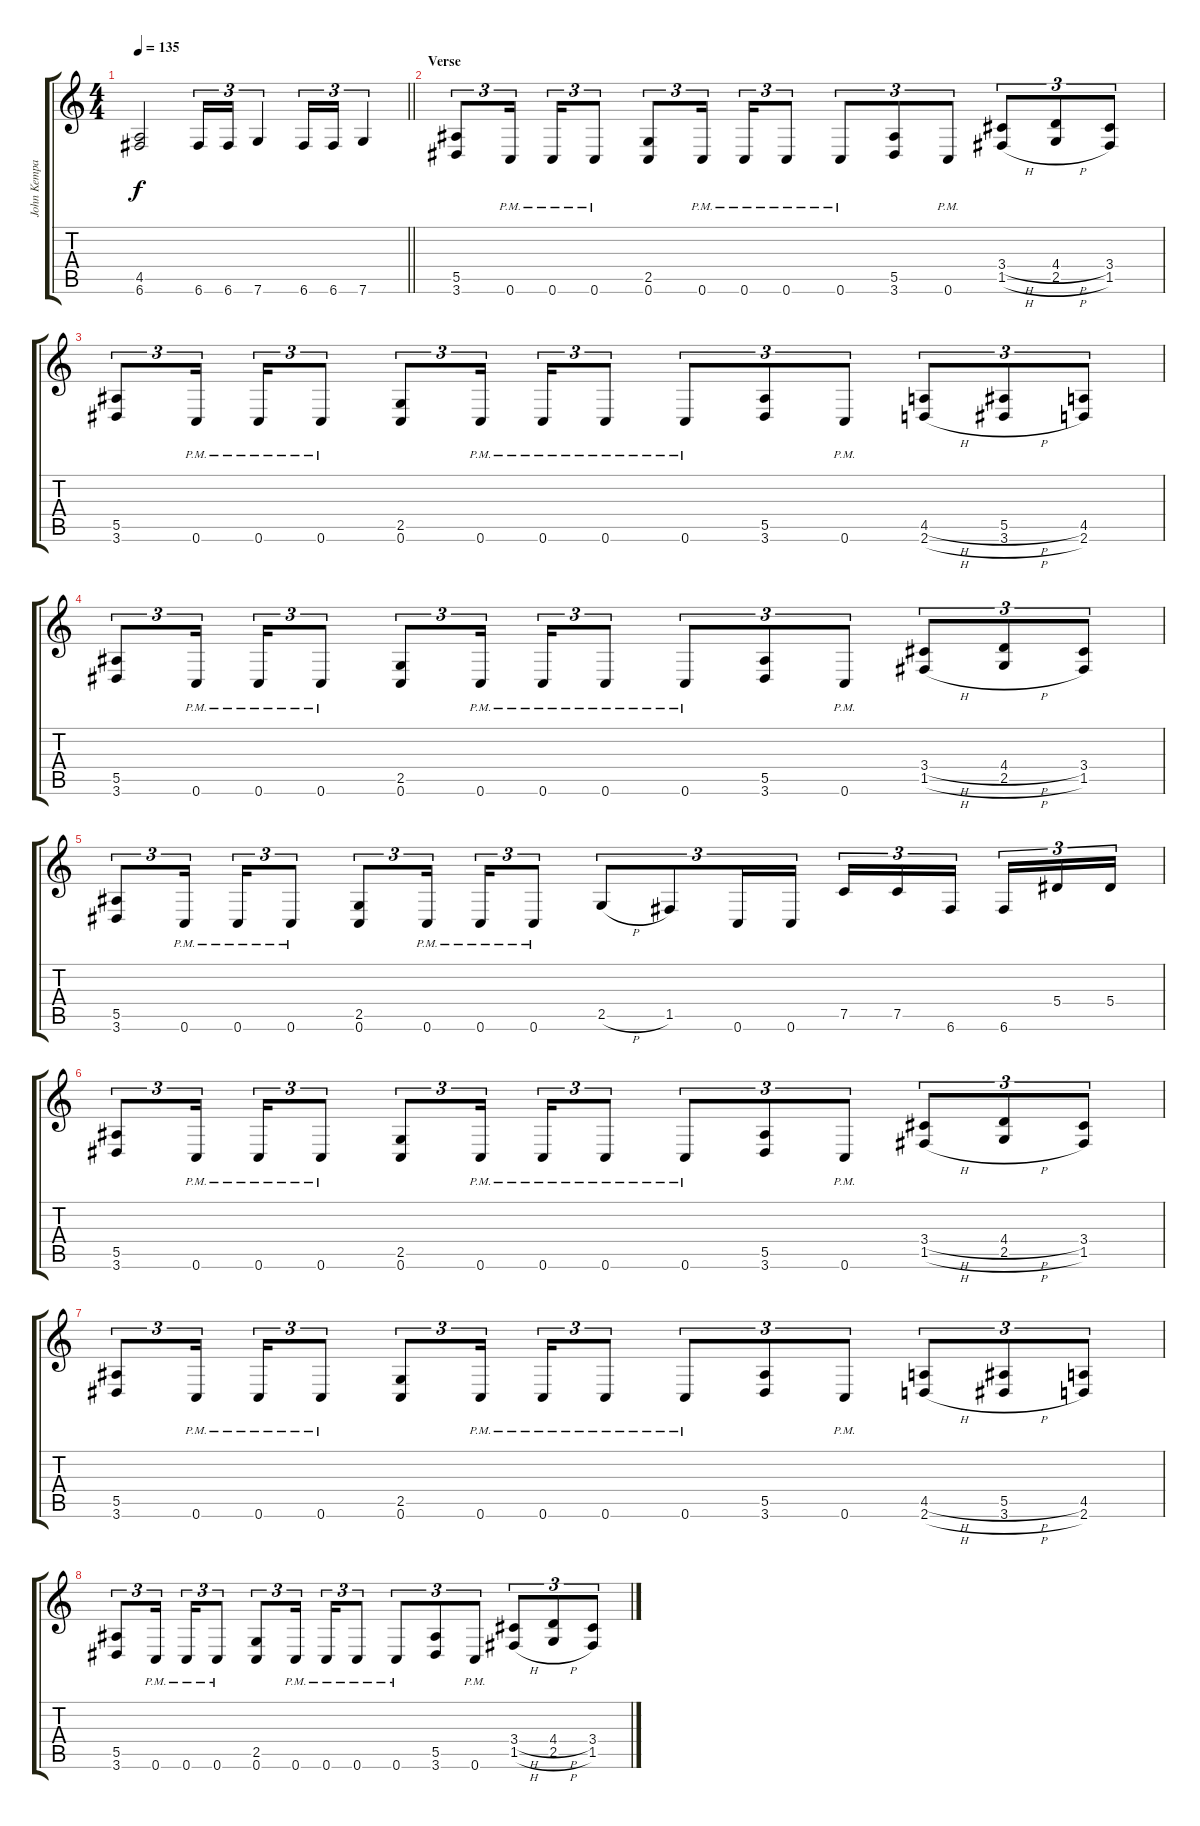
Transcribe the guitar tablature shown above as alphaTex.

\track ("John Kempainen" "John Kempa") {instrument overdrivenguitar}
\staff {score tabs}
\tuning (C4 G3 Eb3 Bb2 F2 C2) {hide}
\ts (4 4)
\tempo 135
\clef g2
\barLineRight lightlight
\ks c
(4.5 6.6).2{dy f} 6.6.16{tu (3 2)} 6.6.16{tu (3 2)} 7.6.4{tu (3 2)} 6.6.16{tu (3 2)} 6.6.16{tu (3 2)} 7.6.4{tu (3 2)} |
\section ("" "Verse")
(5.5 3.6).8{tu (3 2)} 0.6{pm}.16{tu (3 2) beam splitsecondary} 0.6{pm}.16{tu (3 2)} 0.6{pm}.8{tu (3 2)} (2.5 0.6).8{tu (3 2)} 0.6{pm}.16{tu (3 2) beam splitsecondary} 0.6{pm}.16{tu (3 2)} 0.6{pm}.8{tu (3 2)} 0.6{pm}.8{tu (3 2)} (5.5 3.6).8{tu (3 2)} 0.6{pm}.8{tu (3 2)} (3.4{h} 1.5{h}).8{tu (3 2)} (4.4{h} 2.5{h}).8{tu (3 2)} (3.4 1.5).8{tu (3 2)} |
(5.5 3.6).8{tu (3 2)} 0.6{pm}.16{tu (3 2) beam splitsecondary} 0.6{pm}.16{tu (3 2)} 0.6{pm}.8{tu (3 2)} (2.5 0.6).8{tu (3 2)} 0.6{pm}.16{tu (3 2) beam splitsecondary} 0.6{pm}.16{tu (3 2)} 0.6{pm}.8{tu (3 2)} 0.6{pm}.8{tu (3 2)} (5.5 3.6).8{tu (3 2)} 0.6{pm}.8{tu (3 2)} (4.5{h} 2.6{h}).8{tu (3 2)} (5.5{h} 3.6{h}).8{tu (3 2)} (4.5 2.6).8{tu (3 2)} |
(5.5 3.6).8{tu (3 2)} 0.6{pm}.16{tu (3 2) beam splitsecondary} 0.6{pm}.16{tu (3 2)} 0.6{pm}.8{tu (3 2)} (2.5 0.6).8{tu (3 2)} 0.6{pm}.16{tu (3 2) beam splitsecondary} 0.6{pm}.16{tu (3 2)} 0.6{pm}.8{tu (3 2)} 0.6{pm}.8{tu (3 2)} (5.5 3.6).8{tu (3 2)} 0.6{pm}.8{tu (3 2)} (3.4{h} 1.5{h}).8{tu (3 2)} (4.4{h} 2.5{h}).8{tu (3 2)} (3.4 1.5).8{tu (3 2)} |
(5.5 3.6).8{tu (3 2)} 0.6{pm}.16{tu (3 2) beam splitsecondary} 0.6{pm}.16{tu (3 2)} 0.6{pm}.8{tu (3 2)} (2.5 0.6).8{tu (3 2)} 0.6{pm}.16{tu (3 2) beam splitsecondary} 0.6{pm}.16{tu (3 2)} 0.6{pm}.8{tu (3 2)} 2.5{h}.8{tu (3 2)} 1.5.8{tu (3 2)} 0.6.16{tu (3 2)} 0.6.16{tu (3 2)} 7.5.16{tu (3 2)} 7.5.16{tu (3 2)} 6.6.16{tu (3 2) beam splitsecondary} 6.6.16{tu (3 2)} 5.4.16{tu (3 2)} 5.4.16{tu (3 2)} |
(5.5 3.6).8{tu (3 2)} 0.6{pm}.16{tu (3 2) beam splitsecondary} 0.6{pm}.16{tu (3 2)} 0.6{pm}.8{tu (3 2)} (2.5 0.6).8{tu (3 2)} 0.6{pm}.16{tu (3 2) beam splitsecondary} 0.6{pm}.16{tu (3 2)} 0.6{pm}.8{tu (3 2)} 0.6{pm}.8{tu (3 2)} (5.5 3.6).8{tu (3 2)} 0.6{pm}.8{tu (3 2)} (3.4{h} 1.5{h}).8{tu (3 2)} (4.4{h} 2.5{h}).8{tu (3 2)} (3.4 1.5).8{tu (3 2)} |
(5.5 3.6).8{tu (3 2)} 0.6{pm}.16{tu (3 2) beam splitsecondary} 0.6{pm}.16{tu (3 2)} 0.6{pm}.8{tu (3 2)} (2.5 0.6).8{tu (3 2)} 0.6{pm}.16{tu (3 2) beam splitsecondary} 0.6{pm}.16{tu (3 2)} 0.6{pm}.8{tu (3 2)} 0.6{pm}.8{tu (3 2)} (5.5 3.6).8{tu (3 2)} 0.6{pm}.8{tu (3 2)} (4.5{h} 2.6{h}).8{tu (3 2)} (5.5{h} 3.6{h}).8{tu (3 2)} (4.5 2.6).8{tu (3 2)} |
(5.5 3.6).8{tu (3 2)} 0.6{pm}.16{tu (3 2) beam splitsecondary} 0.6{pm}.16{tu (3 2)} 0.6{pm}.8{tu (3 2)} (2.5 0.6).8{tu (3 2)} 0.6{pm}.16{tu (3 2) beam splitsecondary} 0.6{pm}.16{tu (3 2)} 0.6{pm}.8{tu (3 2)} 0.6{pm}.8{tu (3 2)} (5.5 3.6).8{tu (3 2)} 0.6{pm}.8{tu (3 2)} (3.4{h} 1.5{h}).8{tu (3 2)} (4.4{h} 2.5{h}).8{tu (3 2)} (3.4 1.5).8{tu (3 2)}
